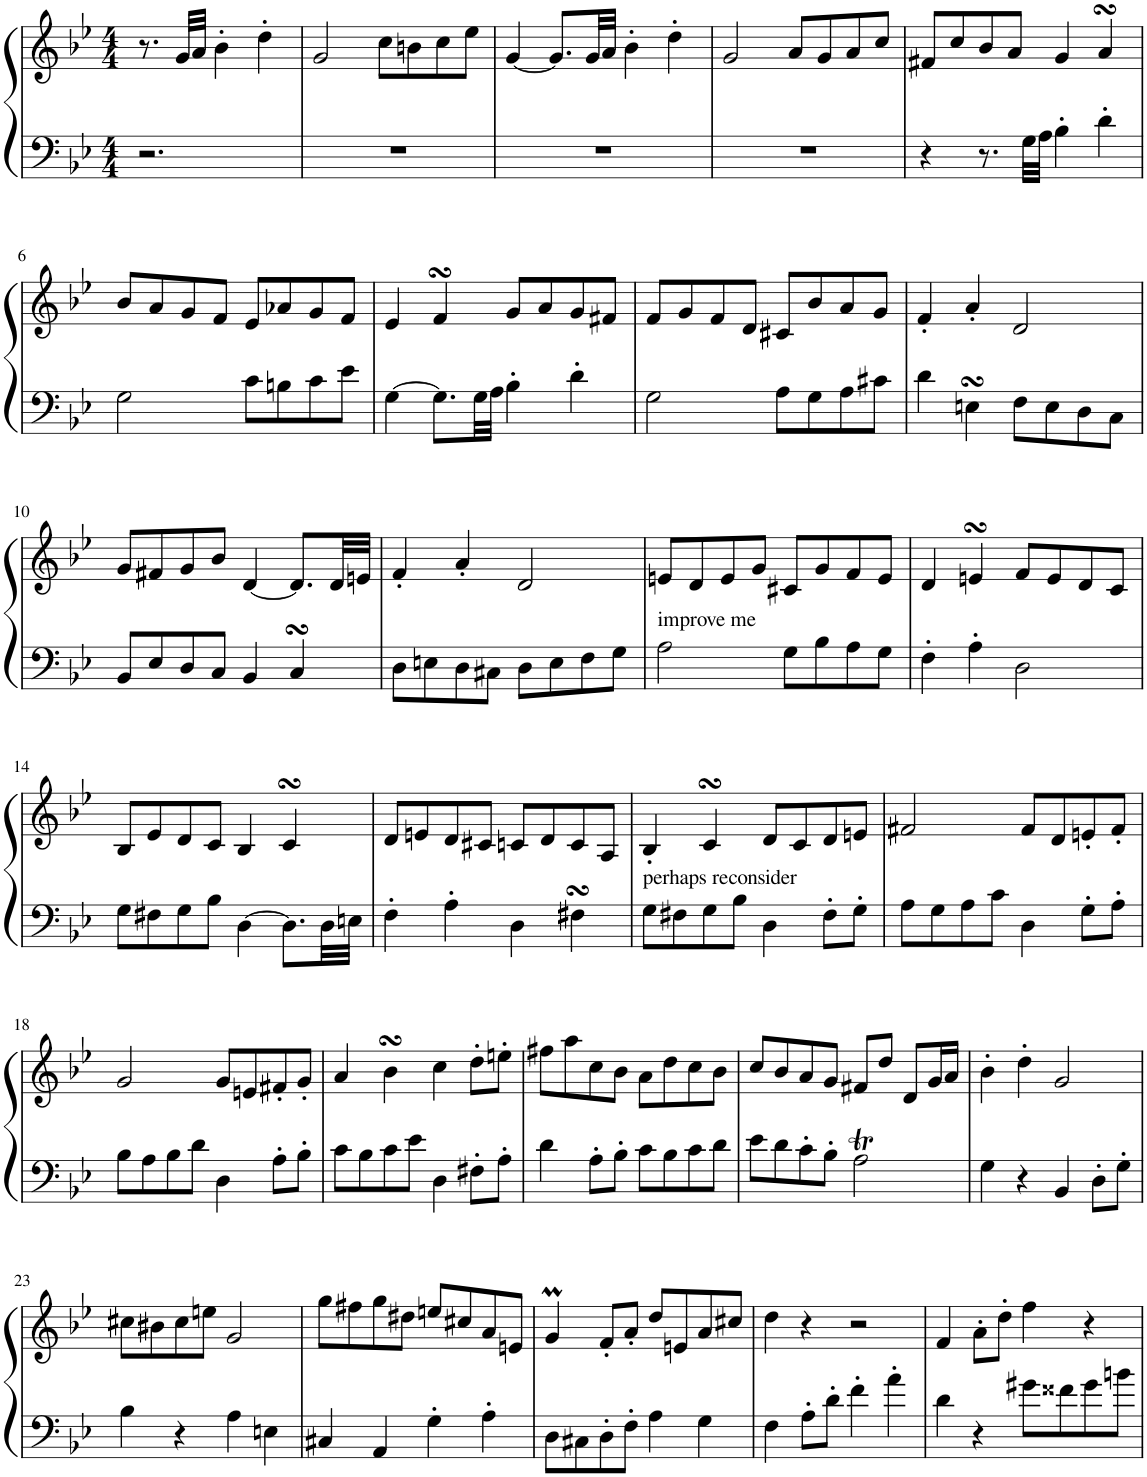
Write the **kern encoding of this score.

**kern	**kern
*part1	*part1
*staff2	*staff1
*I"Piano	*
*I'Pno.	*
*clefF4	*clefG2
*k[b-e-]	*k[b-e-]
*M4/4	*M4/4
=1	=1
2.r	8.r
.	32g/LLL
.	32a/JJJ
.	4b-'\
.	4dd'\
=2	=2
1r	2g/
.	8cc\L
.	8bn\
.	8cc\
.	8ee-\J
=3	=3
1r	[4g/
.	8.g/L]
.	32g/LL
.	32a/JJJ
.	4b-'\
.	4dd'\
=4	=4
1r	2g/
.	8a/L
.	8g/
.	8a/
.	8cc/J
=5	=5
4r	8f#X/L
.	8cc/
8.r	8b-/
.	8a/J
32G\LLL	.
32A\JJJ	.
4B-'\	4g/
4d'\	4asSsS/
!!LO:LB:g=z
=6	=6
2G\	8b-/L
.	8a/
.	8g/
.	8f/J
8c\L	8e-/L
8Bn\	8a-X/
8c\	8g/
8e-\J	8f/J
=7	=7
[4G\	4e-/
8.G\L]	4fsSSS/
32G\LL	.
32A\JJJ	.
4B-'\	8g/L
.	8a/
4d'\	8g/
.	8f#X/J
=8	=8
2G\	8f/L
.	8g/
.	8f/
.	8d/J
8A\L	8c#X/L
8G\	8b-/
8A\	8a/
8c#X\J	8g/J
=9	=9
4d\	4f'/
4EnsSsS\	4a'/
8F\L	2d/
8E\	.
8D\	.
8C\J	.
!!LO:LB:g=z
=10	=10
8BB-/L	8g/L
8E-/	8f#X/
8D/	8g/
8C/J	8b-/J
4BB-/	[4d/
4CsSSS/	8.d/L]
.	32d/LL
.	32en/JJJ
=11	=11
8D\L	4f'/
8En\	.
8D\	4a'/
8C#X\J	.
8D\L	2d/
8E\	.
8F\	.
8G\J	.
=12	=12
!LO:TX:a:t=improve me	!
2A\	8en/L
.	8d/
.	8e/
.	8g/J
8G\L	8c#X/L
8B-\	8g/
8A\	8f/
8G\J	8e/J
=13	=13
4F'\	4d/
4A'\	4ensSsS/
2D\	8f/L
.	8e/
.	8d/
.	8c/J
!!LO:LB:g=z
=14	=14
8G\L	8B-/L
8F#X\	8e-/
8G\	8d/
8B-\J	8c/J
[4D\	4B-/
8.D\L]	4csSSS/
32D\LL	.
32En\JJJ	.
=15	=15
4F'\	8d/L
.	8en/
4A'\	8d/
.	8c#X/J
4D\	8cn/L
.	8d/
4F#XsSsS\	8c/
.	8A/J
=16	=16
!LO:TX:a:t=perhaps reconsider	!
8G\L	4B-'/
8F#X\	.
8G\	4csSSS/
8B-\J	.
4D\	8d/L
.	8c/
8F#'\L	8d/
8G'\J	8en/J
=17	=17
8A\L	2f#X/
8G\	.
8A\	.
8c\J	.
4D\	8f#/L
.	8d/
8G'\L	8en'/
8A'\J	8f#'/J
!!LO:LB:g=z
=18	=18
8B-\L	2g/
8A\	.
8B-\	.
8d\J	.
4D\	8g/L
.	8en/
8A'\L	8f#X'/
8B-'\J	8g'/J
=19	=19
8c\L	4a/
8B-\	.
8c\	4b-sSSs\
8e-\J	.
4D\	4cc\
8F#X'\L	8dd'\L
8A'\J	8een'\J
=20	=20
4d\	8ff#X\L
.	8aa\
8A'\L	8cc\
8B-'\J	8b-\J
8c\L	8a\L
8B-\	8dd\
8c\	8cc\
8d\J	8b-\J
=21	=21
8e-\L	8cc/L
8d\	8b-/
8c'\	8a/
8B-'\J	8g/J
2At\	8f#X/L
.	8dd/J
.	8d/L
.	16g/L
.	16a/JJ
=22	=22
4G\	4b-'\
4r	4dd'\
4BB-/	2g/
8D'\L	.
8G'\J	.
!!LO:LB:g=z
=23	=23
4B-\	8cc#X\L
.	8b#X\
4r	8cc#\
.	8een\J
4A\	2g/
4En\	.
=24	=24
4C#X/	8gg\L
.	8ff#X\
4AA/	8gg\
.	8dd#X\J
4G'\	8een/L
.	8cc#X/
4A'\	8a/
.	8en/J
=25	=25
8D\L	4gM/
8C#X\	.
8D'\	8f'/L
8F'\J	8a'/J
4A\	8dd/L
.	8en/
4G\	8a/
.	8cc#X/J
=26	=26
4F\	4dd\
8A'\L	4r
8d'\J	.
4f'\	2r
4a'\	.
=27	=27
4d\	4f/
4r	8a'\L
.	8dd'\J
8g#X\L	4ff\
8f##X\	.
8g#\	4r
8bn\J	.
=	=
*-	*-
